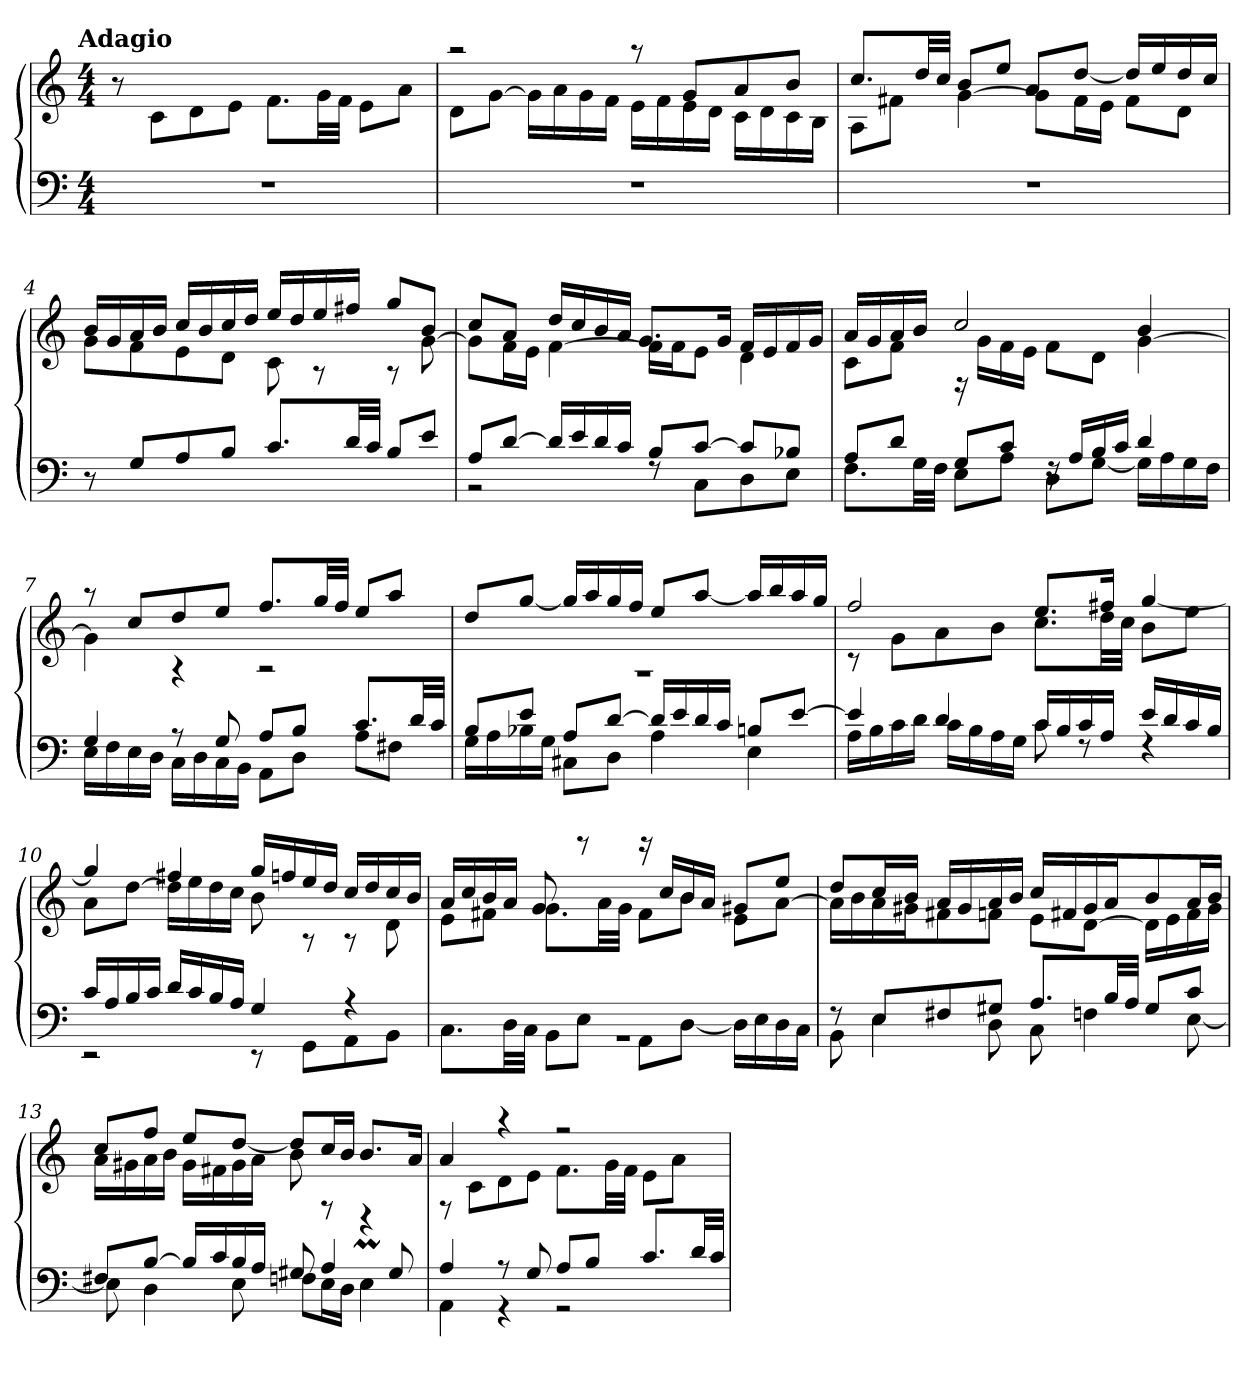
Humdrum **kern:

**kern	**kern
*part1	*part1
*staff2	*staff1
*clefF4	*clefG2
*k[]	*k[]
!!LO:TX:omd:t=Adagio
*M4/4	*M4/4
*MM60	*MM60
=1	=1
1r	8r
.	8c\L
.	8d\
.	8e\J
.	8.f\L
.	32g\LL
.	32f\JJJ
.	8e\L
.	8a\J
=2	=2
*	*^
1r	8d\L	2raa
.	[8g\J	.
.	16g\LL]	.
.	16a\	.
.	16g\	.
.	16f\JJ	.
.	16e\LL	8raa
.	16f\	.
.	16e\	8g/L
.	16d\JJ	.
.	16c\LL	8a/
.	16d\	.
.	16c\	8b/J
.	16B\JJ	.
=3	=3	=3
1r	8A\L	8.cc/L
.	8f#X\J	.
.	.	32dd/LL
.	.	32cc/JJJ
.	[4g\	8b/L
.	.	8ee/J
.	8g\L]	8a/L
.	16f#\L	[8dd/J
.	16e\JJ	.
.	8f#\L	16dd/LL]
.	.	16ee/
.	8d\J	16dd/
.	.	16cc/JJ
!!LO:LB:g=z	!!
=4	=4	=4
8r	8g\L	16b/LL
.	.	16g/
8G/L	8f\	16a/
.	.	16b/JJ
8A/	8e\	16cc/LL
.	.	16b/
8B/J	8d\J	16cc/
.	.	16dd/JJ
8.c/L	8c\	16ee/LL
.	.	16dd/
.	8rA	16ee/
32d/LL	.	16ff#X/JJ
32c/JJJ	.	.
8B/L	8rA	8gg/L
8e/J	[8g\	8b/J
=5	=5	=5
*^	*	*
8A/L	2r	8g\L]	8cc/L
[8d/J	.	16f\L	8a/J
.	.	16e\JJ	.
16d/LL]	.	[4f\	16dd/LL
16e/	.	.	16cc/
16d/	.	.	16b/
16c/JJ	.	.	16a/JJ
8B/L	8rF	16f\LL]	8.g/L
.	.	16f\J	.
[8c/J	8C\L	8e\J	.
.	.	.	16g/Jk
8c/L]	8D\	4d\	16f/LL
.	.	.	16e/
8B-X/J	8E\J	.	16f/
.	.	.	16g/JJ
!!LO:LB:g=z	!!
=6	=6	=6	=6
8A/L	8.F\L	8c\L	16a/LL
.	.	.	16g/
8d/J	.	8f\J	16a/
.	32G\LL	.	16b/JJ
.	32F\JJJ	.	.
8G/L	8E\L	16rF	2cc/
.	.	16g\LL	.
8c/J	8A\J	16f\	.
.	.	16e\JJ	.
16rF	8D\L	8f\L	.
16A/LL	.	.	.
16B/	[8G\J	8d\J	.
16c/JJ	.	.	.
4d/	16G\LL]	[4g\	4b/
.	16A\	.	.
.	16G\	.	.
.	16F\JJ	.	.
=7	=7	=7	=7
4G/	16E\LL	4g\]	8raa
.	16F\	.	.
.	16E\	.	8cc/L
.	16D\JJ	.	.
8rA	16C\LL	4rA	8dd/
.	16D\	.	.
8G/	16C\	.	8ee/J
.	16BB\JJ	.	.
8A/L	8AA\L	2rA	8.ff/L
8B/J	8D\J	.	.
.	.	.	32gg/LL
.	.	.	32ff/JJJ
8.c/L	8A\L	.	8ee/L
.	8F#X\J	.	8aa/J
32d/LL	.	.	.
32c/JJJ	.	.	.
!!LO:LB:g=z	!!
=8	=8	=8	=8
8B/L	16G\LL	1rA	8dd/L
.	16A\	.	.
8e/J	16B-X\	.	[8gg/J
.	16G\JJ	.	.
8A/L	8C#X\L	.	16gg/LL]
.	.	.	16aa/
[8d/J	8D\J	.	16gg/
.	.	.	16ff/JJ
16d/LL]	4A\	.	8ee/L
16e/	.	.	.
16d/	.	.	[8aa/J
16c/JJ	.	.	.
8Bn/L	4E\	.	16aa/LL]
.	.	.	16bb/
[8e/J	.	.	16aa/
.	.	.	16gg/JJ
=9	=9	=9	=9
4e/]	16A\LL	8rc	2ff/
.	16B\	.	.
.	16c\	8g\L	.
.	16d\JJ	.	.
4d/	16c\LL	8a\	.
.	16B\	.	.
.	16A\	8b\J	.
.	16G\JJ	.	.
16c/LL	8c\	8.cc\L	8.ee/L
16B/	.	.	.
16c/	8rF	.	.
16A/JJ	.	32dd\LL	16ff#X/Jk
.	.	32cc\JJJ	.
16e/LL	4rF	8b\L	[4gg/
16d/	.	.	.
16c/	.	8ee\J	.
16B/JJ	.	.	.
!!LO:LB:g=z	!!
=10	=10	=10	=10
16c/LL	2r	8a\L	4gg/]
16A/	.	.	.
16B/	.	[8dd\J	.
16c/JJ	.	.	.
16d/LL	.	16dd\LL]	4ff#X/
16c/	.	16ee\	.
16B/	.	16dd\	.
16A/JJ	.	16cc\JJ	.
4G/	8r	8b\	16gg/LL
.	.	.	16ffn/
.	8GG\L	8rA	16ee/
.	.	.	16dd/JJ
4r	8AA\	8rA	16cc/LL
.	.	.	16dd/
.	8BB\J	8d\	16cc/
.	.	.	16b/JJ
=11	=11	=11	=11
1rBB	8.C\L	8e\L	16a/LL
.	.	.	16cc/
.	.	8f#X\J	16b/
.	32D\LL	.	16a/JJ
.	32C\JJJ	.	.
.	8BB\L	8.g\L	8g/
.	8E\J	.	8reee
.	.	32a\LL	.
.	.	32g\JJJ	.
.	8AA\L	8f#\L	16reee
.	.	.	16cc/LL
.	[8D\J	8b\J	16b/
.	.	.	16a/JJ
.	16D\LL]	8e\L	8g#X/L
.	16E\	.	.
.	16D\	[8a\J	8ee/J
.	16C\JJ	.	.
!!LO:PB:g=z	!!
=12	=12	=12	=12
8rF	8BB\	16a\LL]	8dd/L
.	.	16b\	.
8E/L	4E\	16a\	16cc/L
.	.	16g#X\J	16b/JJ
8F#X/	.	8f#X\	16a/LL
.	.	.	16g#/
8G#X/J	8D\	8fn\J	16a/
.	.	.	16b/JJ
8.A/L	8C\	8e\L	16cc/LL
.	.	.	16f#X/
.	4Fn\	[8d\J	16g#/
32B/LL	.	.	16a/J
32A/JJJ	.	.	.
8G#/L	.	16d\LL]	8b/
.	.	16e\	.
8c/J	[8E\	16f#\	16a/L
.	.	16g#\JJ	16b/JJ
=13	=13	=13	=13
8F#X/L	8E\]	16a\LL	8cc/L
.	.	16g#X\	.
[8B/J	4D\	16a\	8ff/J
.	.	16b\JJ	.
16B/LL]	.	16g#\LL	8ee/L
16c/	.	16f#X\	.
16B/	8E\	16g#\	[8dd/J
16A/JJ	.	16a\JJ	.
8G#X/	8Fn\L	8b\	8dd/L]
4A/	16E\L	8rF	16cc/L
.	16D\JJ	.	16b/JJ
.	4E\	4rD	8.bm/L
8G#/	.	.	.
.	.	.	16a/Jk
!!LO:LB:g=z	!!
=14	=14	=14	=14
4A/	4AA\	8rF	4a/
.	.	8c\L	.
8r	4r	8d\	4raa
8G/	.	8e\J	.
8A/L	2r	8.f\L	2rff
8B/J	.	.	.
.	.	32g\LL	.
.	.	32f\JJJ	.
8.c/L	.	8e\L	.
.	.	8a\J	.
32d/LL	.	.	.
32c/JJJ	.	.	.
*v	*v	*	*
*	*v	*v
=	=
*-	*-
